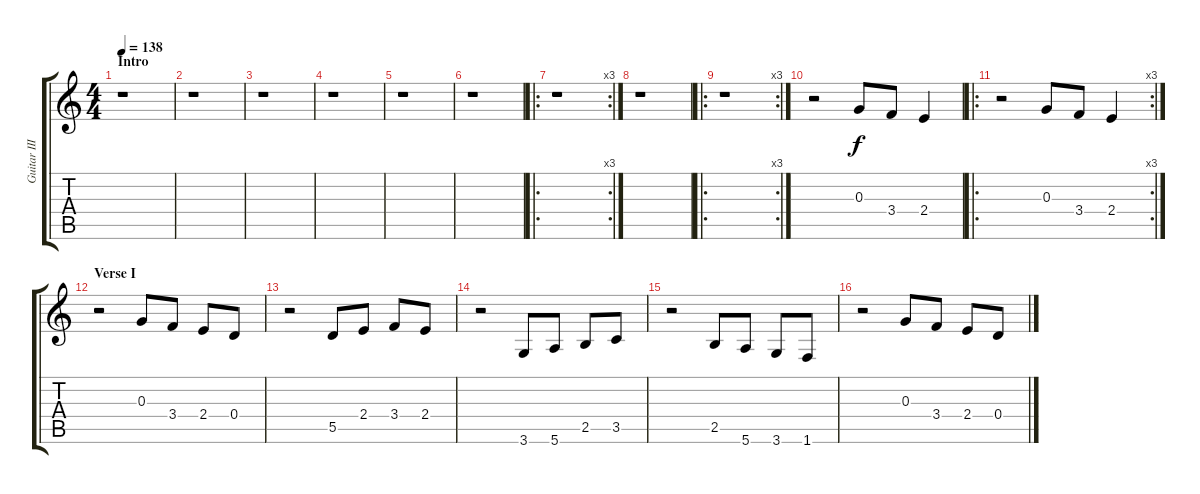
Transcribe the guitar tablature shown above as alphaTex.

\track ("Guitar III" "Guitar III") {instrument overdrivenguitar}
\staff {score tabs}
\tuning (E4 B3 G3 D3 A2 E2) {hide}
\ts (4 4)
\section ("" "Intro")
\tempo 138
\clef g2
\ks c
r.1{dy f instrument overdrivenguitar} |
r.1 |
r.1 |
r.1 |
r.1 |
r.1 |
\ro
\rc 3
r.1 |
r.1 |
\ro
\rc 3
r.1 |
r.2 0.3.8 3.4.8 2.4.4 |
\ro
\rc 3
r.2 0.3.8 3.4.8 2.4.4 |
\section ("" "Verse I")
r.2 0.3.8 3.4.8 2.4.8 0.4.8 |
r.2 5.5.8 2.4.8 3.4.8 2.4.8 |
r.2 3.6.8 5.6.8 2.5.8 3.5.8 |
r.2 2.5.8 5.6.8 3.6.8 1.6.8 |
r.2 0.3.8 3.4.8 2.4.8 0.4.8
